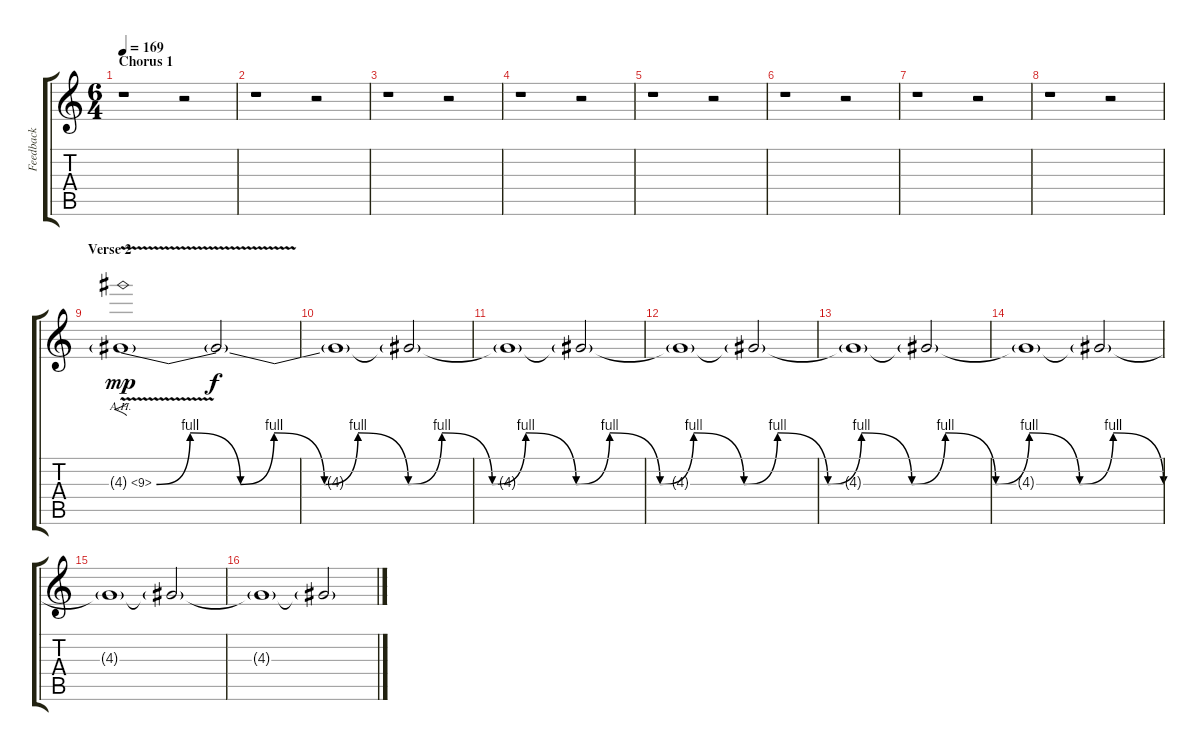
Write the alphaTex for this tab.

\track ("Feedback" "Feedback") {instrument distortionguitar}
\staff {score tabs}
\tuning (Db4 Ab3 E3 B2 Gb2 B1) {hide}
\ts (6 4)
\section ("" "Chorus 1")
\tempo 169
\clef g2
\ks c
r.1{dy mp} r.2 |
r.1 r.2 |
r.1 r.2 |
r.1 r.2 |
r.1 r.2 |
r.1 r.2 |
r.1 r.2 |
r.1 r.2 |
\section ("" "Verse 2")
4.3{be (custom 0 0 2 4 5 0 7 4 10 0 12 4 15 0 17 4 20 0 22 4 25 0 27 4 30 0 32 4 35 0 37 4 40 0 42 4 45 0 47 4 50 0 52 4 55 0 57 4 60 0) ah 5 v g}.1{f instrument overdrivenguitar} 4.3{t}.2{dy f} |
4.3{t}.1 4.3{t}.2 |
4.3{t}.1 4.3{t}.2 |
4.3{t}.1 4.3{t}.2 |
4.3{t}.1 4.3{t}.2 |
4.3{t}.1 4.3{t}.2 |
4.3{t}.1 4.3{t}.2 |
4.3{t}.1 4.3{t}.2
